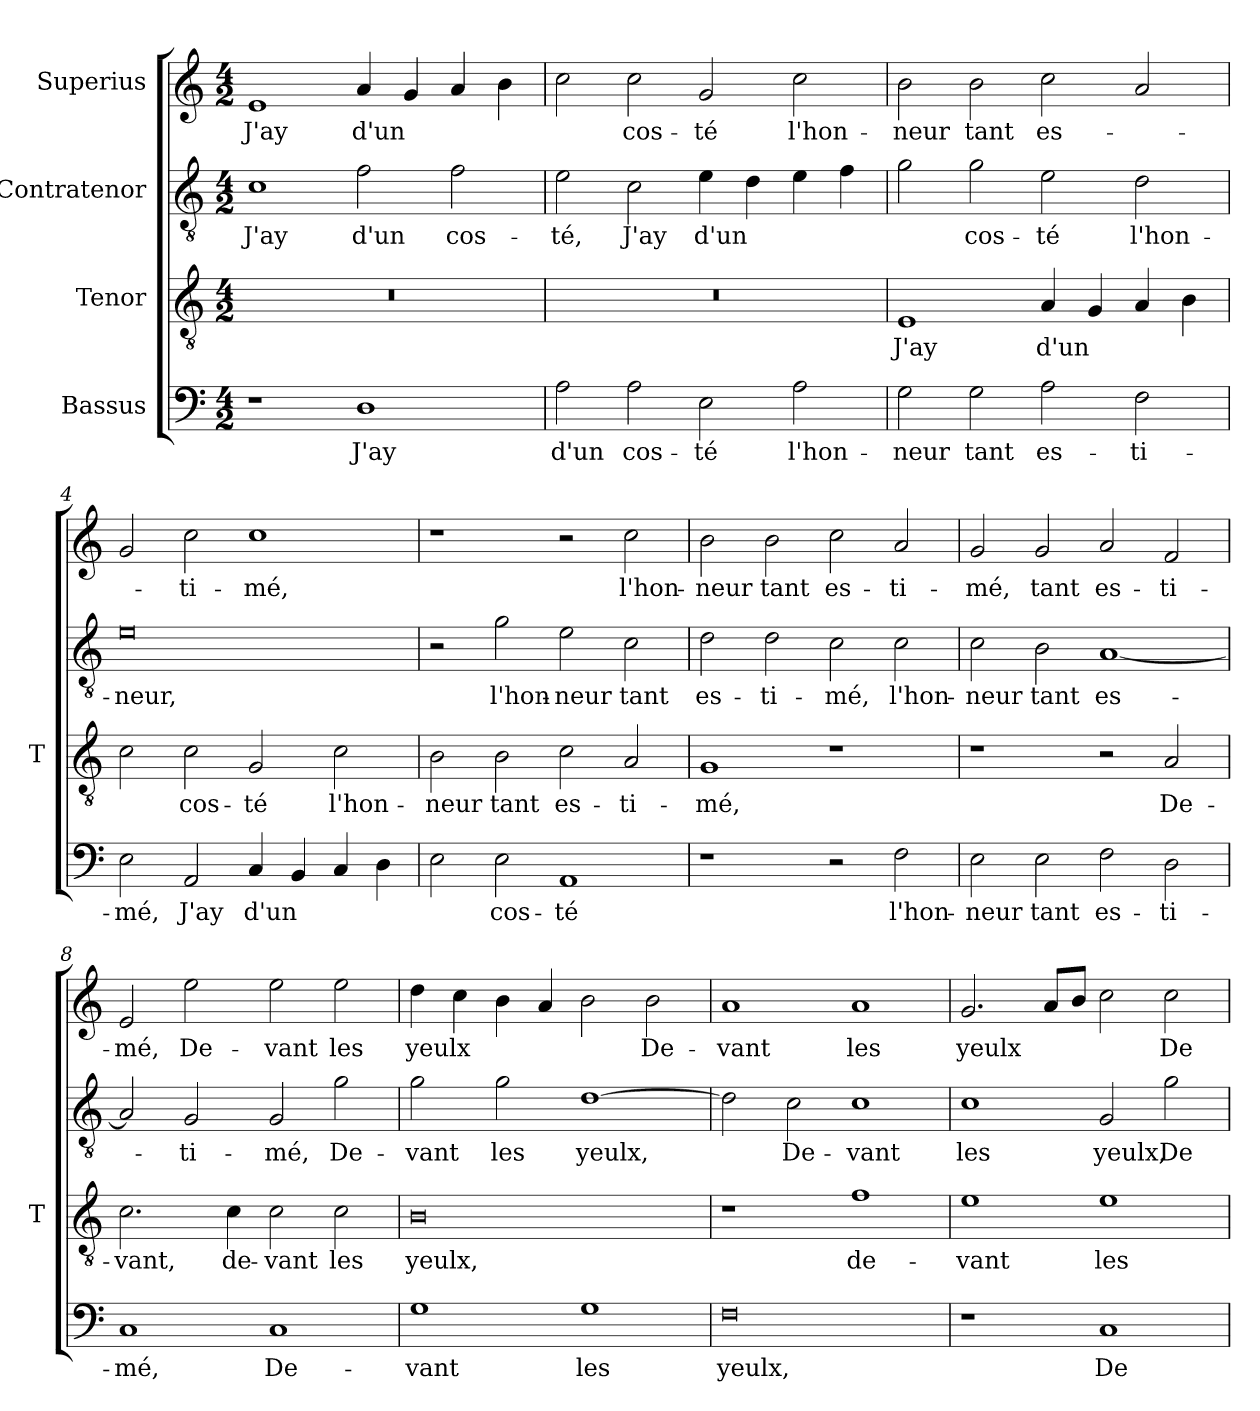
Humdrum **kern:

**kern	**text	**kern	**text	**kern	**text	**kern	**text
*part4	*part4	*part3	*part3	*part2	*part2	*part1	*part1
*staff4	*staff4	*staff3	*staff3	*staff2	*staff2	*staff1	*staff1
*I"Bassus	*	*I"Tenor	*	*I"Contratenor	*	*I"Superius	*
*	*	*I'T	*	*	*	*	*
*clefF4	*	*clefGv2	*	*clefGv2	*	*clefG2	*
*k[]	*	*k[]	*	*k[]	*	*k[]	*
*M4/2	*	*M4/2	*	*M4/2	*	*M4/2	*
=1	=1	=1	=1	=1	=1	=1	=1
1r	.	0r	.	1c	-J'ay	1e	-J'ay
1D	-J'ay	.	.	2f	-d'un	4a	-d'un
.	.	.	.	.	.	4g	.
.	.	.	.	2f	cos-	4a	.
.	.	.	.	.	.	4b	.
=2	=2	=2	=2	=2	=2	=2	=2
2A	-d'un	0r	.	2e	-té,	2cc	.
2A	cos-	.	.	2c	-J'ay	2cc	cos-
2E	-té	.	.	4e	-d'un	2g	-té
.	.	.	.	4d	.	.	.
2A	l'hon-	.	.	4e	.	2cc	l'hon-
.	.	.	.	4f	.	.	.
=3	=3	=3	=3	=3	=3	=3	=3
2G	-neur	1E	-J'ay	2g	.	2b	-neur
2G	-tant	.	.	2g	cos-	2b	-tant
2A	es-	4A	-d'un	2e	-té	2cc	es-
.	.	4G	.	.	.	.	.
2F	ti-	4A	.	2d	l'hon-	2a	.
.	.	4B	.	.	.	.	.
=4	=4	=4	=4	=4	=4	=4	=4
2E	-mé,	2c	.	0e	-neur,	2g	.
2AA	-J'ay	2c	cos-	.	.	2cc	ti-
4C	-d'un	2G	-té	.	.	1cc	-mé,
4BB	.	.	.	.	.	.	.
4C	.	2c	l'hon-	.	.	.	.
4D	.	.	.	.	.	.	.
=5	=5	=5	=5	=5	=5	=5	=5
2E	.	2B	-neur	2r	.	1r	.
2E	cos-	2B	-tant	2g	l'hon-	.	.
1AA	-té	2c	es-	2e	-neur	2r	.
.	.	2A	ti-	2c	-tant	2cc	l'hon-
=6	=6	=6	=6	=6	=6	=6	=6
1r	.	1G	-mé,	2d	es-	2b	-neur
.	.	.	.	2d	ti-	2b	-tant
2r	.	1r	.	2c	-mé,	2cc	es-
2F	l'hon-	.	.	2c	l'hon-	2a	ti-
=7	=7	=7	=7	=7	=7	=7	=7
2E	-neur	1r	.	2c	-neur	2g	-mé,
2E	-tant	.	.	2B	-tant	2g	-tant
2F	es-	2r	.	[1A	es-	2a	es-
2D	ti-	2A	De-	.	.	2f	ti-
=8	=8	=8	=8	=8	=8	=8	=8
1C	-mé,	2.c	-vant,	2A]	.	2e	-mé,
.	.	.	.	2G	ti-	2ee	De-
.	.	4c	de-	.	.	.	.
1C	De-	2c	-vant	2G	-mé,	2ee	-vant
.	.	2c	-les	2g	De-	2ee	-les
=9	=9	=9	=9	=9	=9	=9	=9
1G	-vant	0B	-yeulx,	2g	-vant	4dd	-yeulx
.	.	.	.	.	.	4cc	.
.	.	.	.	2g	-les	4b	.
.	.	.	.	.	.	4a	.
1G	-les	.	.	[1d	-yeulx,	2b	.
.	.	.	.	.	.	2b	De-
=10	=10	=10	=10	=10	=10	=10	=10
0F	-yeulx,	1r	.	2d]	.	1a	-vant
.	.	.	.	2c	De-	.	.
.	.	1f	de-	1c	-vant	1a	-les
=11	=11	=11	=11	=11	=11	=11	=11
1r	.	1e	-vant	1c	-les	2.g	-yeulx
.	.	.	.	.	.	8aL	.
.	.	.	.	.	.	8bJ	.
1C	De-	1e	-les	2G	-yeulx,	2cc	.
.	.	.	.	2g	De-	2cc	De-
=	=	=	=	=	=	=	=
*-	*-	*-	*-	*-	*-	*-	*-
